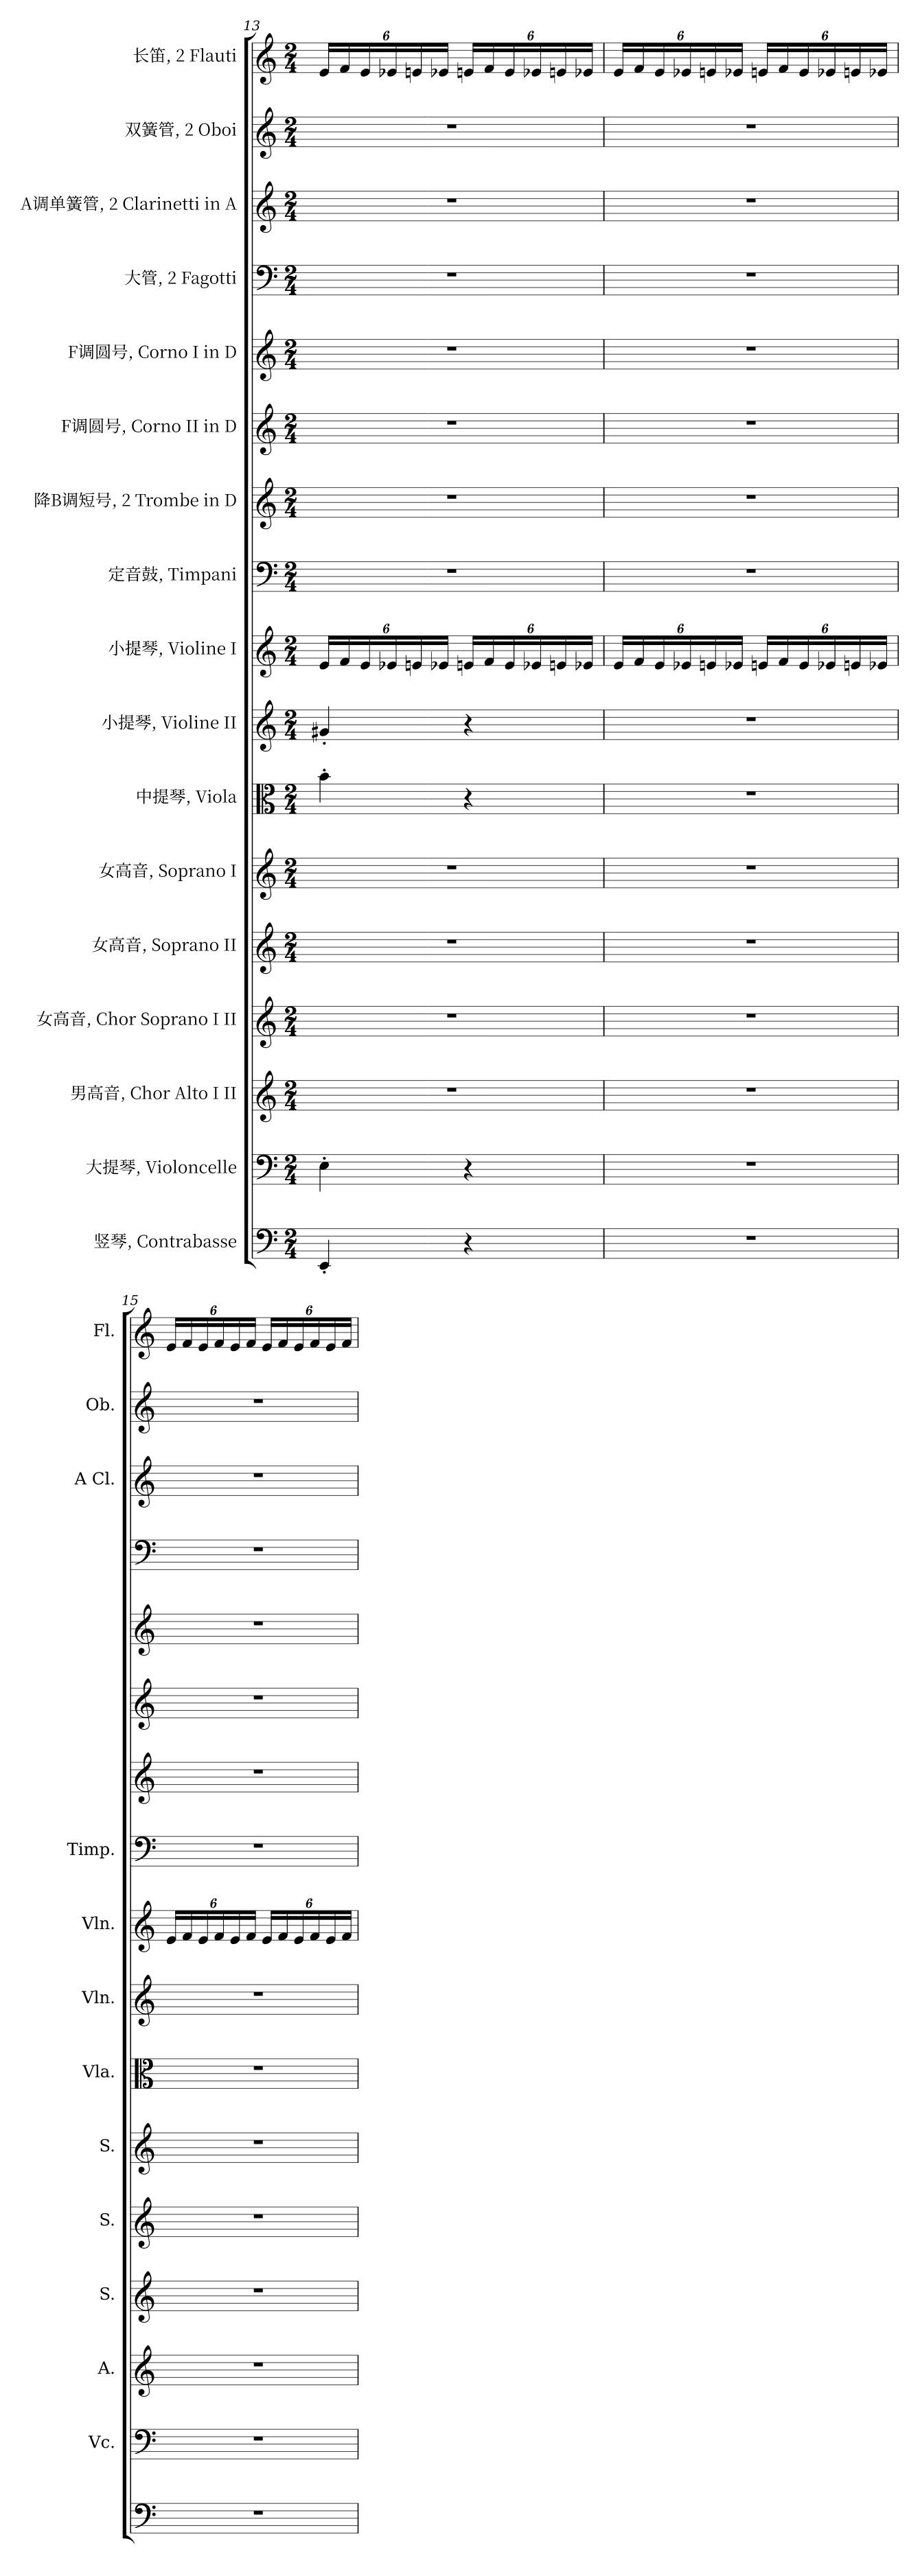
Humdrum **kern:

**kern	**kern	**kern	**kern	**kern	**kern	**kern	**kern	**kern	**kern	**kern	**kern	**kern	**kern	**kern	**kern	**kern
*part17	*part16	*part15	*part14	*part13	*part12	*part11	*part10	*part9	*part8	*part7	*part6	*part5	*part4	*part3	*part2	*part1
*staff17	*staff16	*staff15	*staff14	*staff13	*staff12	*staff11	*staff10	*staff9	*staff8	*staff7	*staff6	*staff5	*staff4	*staff3	*staff2	*staff1
*I"竖琴, Contrabasse	*I"大提琴, Violoncelle	*I"男高音, Chor Alto I II	*I"女高音, Chor Soprano I II	*I"女高音, Soprano II	*I"女高音, Soprano I	*I"中提琴, Viola	*I"小提琴, Violine II	*I"小提琴, Violine I	*I"定音鼓, Timpani	*I"降B调短号, 2 Trombe in D	*I"F调圆号, Corno II in D	*I"F调圆号, Corno I in D	*I"大管, 2 Fagotti	*I"A调单簧管, 2 Clarinetti in A	*I"双簧管, 2 Oboi	*I"长笛, 2 Flauti
*	*I'Vc.	*I'A.	*I'S.	*I'S.	*I'S.	*I'Vla.	*I'Vln.	*I'Vln.	*I'Timp.	*	*	*	*	*I'A Cl.	*I'Ob.	*I'Fl.
*clefF4	*clefF4	*clefG2	*clefG2	*clefG2	*clefG2	*clefC3	*clefG2	*clefG2	*clefF4	*clefG2	*clefG2	*clefG2	*clefF4	*clefG2	*clefG2	*clefG2
*	*	*	*	*	*	*	*	*	*	*ITrd1c2	*ITrd4c7	*ITrd4c7	*	*ITrd2c3	*	*
*k[]	*k[]	*k[]	*k[]	*k[]	*k[]	*k[]	*k[]	*k[]	*k[]	*k[b-e-]	*k[b-]	*k[b-]	*k[]	*k[f#c#g#]	*k[]	*k[]
*M2/4	*M2/4	*M2/4	*M2/4	*M2/4	*M2/4	*M2/4	*M2/4	*M2/4	*M2/4	*M2/4	*M2/4	*M2/4	*M2/4	*M2/4	*M2/4	*M2/4
*MM85	*MM85	*MM85	*MM85	*MM85	*MM85	*MM85	*MM85	*MM85	*MM85	*MM85	*MM85	*MM85	*MM85	*MM85	*MM85	*MM85
*	*	*	*	*	*	*	*	*Xbrackettup	*	*	*	*	*	*	*	*Xbrackettup
=13	=13	=13	=13	=13	=13	=13	=13	=13	=13	=13	=13	=13	=13	=13	=13	=13
4EE'/	4E'\	2r	2r	2r	2r	4b'\	4g#X'/	24e/LL	2r	2r	2r	2r	2r	2r	2r	24e/LL
.	.	.	.	.	.	.	.	24f/	.	.	.	.	.	.	.	24f/
.	.	.	.	.	.	.	.	24e/	.	.	.	.	.	.	.	24e/
.	.	.	.	.	.	.	.	24e-X/	.	.	.	.	.	.	.	24e-X/
.	.	.	.	.	.	.	.	24en/	.	.	.	.	.	.	.	24en/
.	.	.	.	.	.	.	.	24e-X/JJ	.	.	.	.	.	.	.	24e-X/JJ
*	*	*	*	*	*	*	*	*	*	*	*	*	*	*	*	*MM90
4r	4r	.	.	.	.	4r	4r	24en/LL	.	.	.	.	.	.	.	24en/LL
.	.	.	.	.	.	.	.	24f/	.	.	.	.	.	.	.	24f/
.	.	.	.	.	.	.	.	24e/	.	.	.	.	.	.	.	24e/
.	.	.	.	.	.	.	.	24e-X/	.	.	.	.	.	.	.	24e-X/
.	.	.	.	.	.	.	.	24en/	.	.	.	.	.	.	.	24en/
.	.	.	.	.	.	.	.	24e-X/JJ	.	.	.	.	.	.	.	24e-X/JJ
!!LO:PB:g=z
=14	=14	=14	=14	=14	=14	=14	=14	=14	=14	=14	=14	=14	=14	=14	=14	=14
*	*	*	*	*	*	*	*	*	*	*	*	*	*	*	*	*MM85
2r	2r	2r	2r	2r	2r	2r	2r	24e/LL	2r	2r	2r	2r	2r	2r	2r	24e/LL
.	.	.	.	.	.	.	.	24f/	.	.	.	.	.	.	.	24f/
.	.	.	.	.	.	.	.	24e/	.	.	.	.	.	.	.	24e/
.	.	.	.	.	.	.	.	24e-X/	.	.	.	.	.	.	.	24e-X/
.	.	.	.	.	.	.	.	24en/	.	.	.	.	.	.	.	24en/
.	.	.	.	.	.	.	.	24e-X/JJ	.	.	.	.	.	.	.	24e-X/JJ
*	*	*	*	*	*	*	*	*	*	*	*	*	*	*	*	*MM90
.	.	.	.	.	.	.	.	24en/LL	.	.	.	.	.	.	.	24en/LL
.	.	.	.	.	.	.	.	24f/	.	.	.	.	.	.	.	24f/
.	.	.	.	.	.	.	.	24e/	.	.	.	.	.	.	.	24e/
.	.	.	.	.	.	.	.	24e-X/	.	.	.	.	.	.	.	24e-X/
.	.	.	.	.	.	.	.	24en/	.	.	.	.	.	.	.	24en/
.	.	.	.	.	.	.	.	24e-X/JJ	.	.	.	.	.	.	.	24e-X/JJ
=15	=15	=15	=15	=15	=15	=15	=15	=15	=15	=15	=15	=15	=15	=15	=15	=15
*	*	*	*	*	*	*	*	*	*	*	*	*	*	*	*	*MM85
2r	2r	2r	2r	2r	2r	2r	2r	24e/LL	2r	2r	2r	2r	2r	2r	2r	24e/LL
.	.	.	.	.	.	.	.	24f/	.	.	.	.	.	.	.	24f/
.	.	.	.	.	.	.	.	24e/	.	.	.	.	.	.	.	24e/
.	.	.	.	.	.	.	.	24f/	.	.	.	.	.	.	.	24f/
.	.	.	.	.	.	.	.	24e/	.	.	.	.	.	.	.	24e/
.	.	.	.	.	.	.	.	24f/JJ	.	.	.	.	.	.	.	24f/JJ
*	*	*	*	*	*	*	*	*	*	*	*	*	*	*	*	*MM90
.	.	.	.	.	.	.	.	24e/LL	.	.	.	.	.	.	.	24e/LL
.	.	.	.	.	.	.	.	24f/	.	.	.	.	.	.	.	24f/
.	.	.	.	.	.	.	.	24e/	.	.	.	.	.	.	.	24e/
.	.	.	.	.	.	.	.	24f/	.	.	.	.	.	.	.	24f/
.	.	.	.	.	.	.	.	24e/	.	.	.	.	.	.	.	24e/
.	.	.	.	.	.	.	.	24f/JJ	.	.	.	.	.	.	.	24f/JJ
=	=	=	=	=	=	=	=	=	=	=	=	=	=	=	=	=
*-	*-	*-	*-	*-	*-	*-	*-	*-	*-	*-	*-	*-	*-	*-	*-	*-
